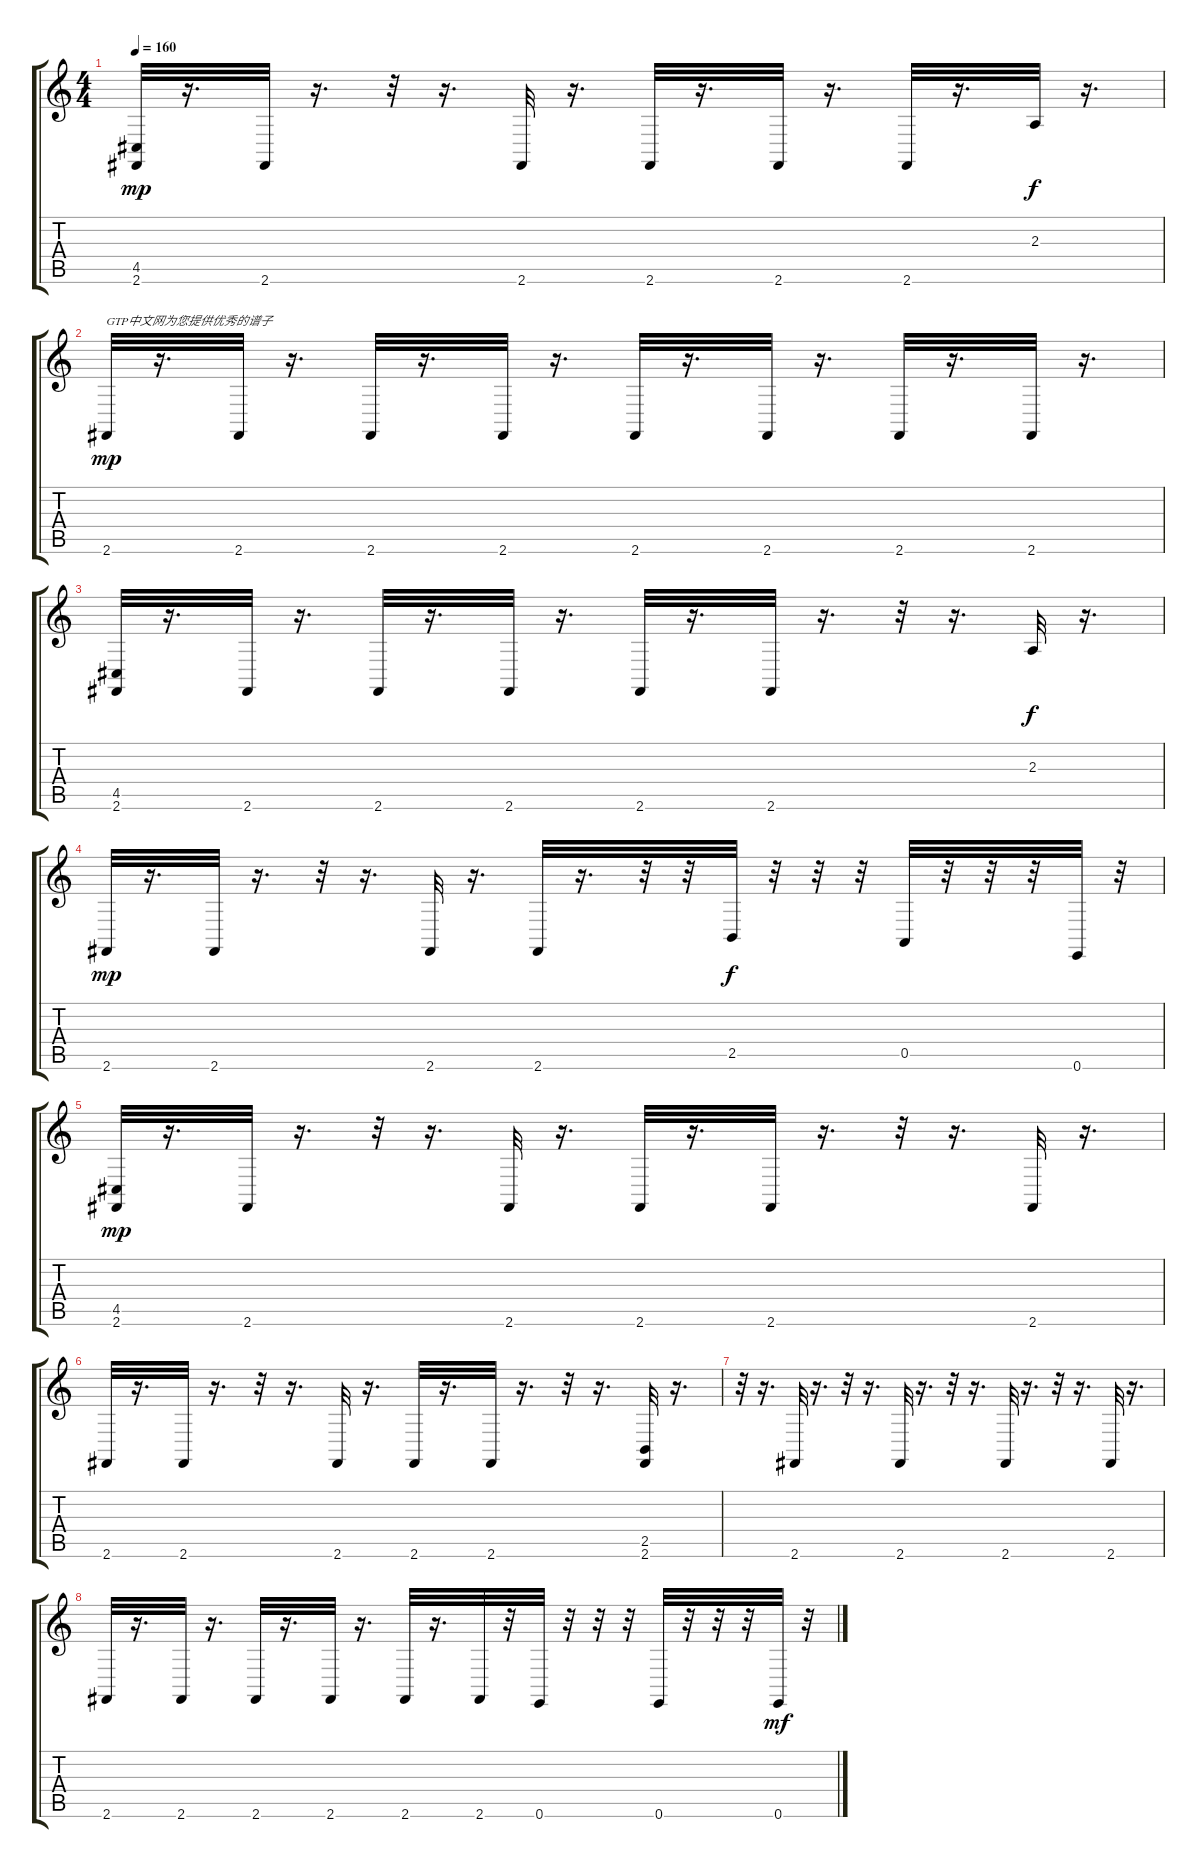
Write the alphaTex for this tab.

\track "" {instrument acousticgrandpiano}
\staff {score tabs}
\tuning (E4 B3 G3 D3 A2 E2) {hide}
\ts (4 4)
\tempo 160
\clef g2
\ks c
(4.5 2.6).32{dy mp} r.16{d} 2.6.32 r.16{d} r.32 r.16{d} 2.6.32 r.16{d} 2.6.32 r.16{d} 2.6.32 r.16{d} 2.6.32 r.16{d} 2.3.32{dy f} r.16{d} |
2.6.32{txt "GTP中文网为您提供优秀的谱子" dy mp} r.16{d} 2.6.32 r.16{d} 2.6.32 r.16{d} 2.6.32 r.16{d} 2.6.32 r.16{d} 2.6.32 r.16{d} 2.6.32 r.16{d} 2.6.32 r.16{d} |
(4.5 2.6).32 r.16{d} 2.6.32 r.16{d} 2.6.32 r.16{d} 2.6.32 r.16{d} 2.6.32 r.16{d} 2.6.32 r.16{d} r.32 r.16{d} 2.3.32{dy f} r.16{d} |
2.6.32{dy mp} r.16{d} 2.6.32 r.16{d} r.32 r.16{d} 2.6.32 r.16{d} 2.6.32 r.16{d} r.32 r.32 2.5.32{dy f} r.32 r.32 r.32 0.5.32 r.32 r.32 r.32 0.6.32 r.32 |
(4.5 2.6).32{dy mp} r.16{d} 2.6.32 r.16{d} r.32 r.16{d} 2.6.32 r.16{d} 2.6.32 r.16{d} 2.6.32 r.16{d} r.32 r.16{d} 2.6.32 r.16{d} |
2.6.32 r.16{d} 2.6.32 r.16{d} r.32 r.16{d} 2.6.32 r.16{d} 2.6.32 r.16{d} 2.6.32 r.16{d} r.32 r.16{d} (2.5 2.6).32 r.16{d} |
r.32 r.16{d} 2.6.32 r.16{d} r.32 r.16{d} 2.6.32 r.16{d} r.32 r.16{d} 2.6.32 r.16{d} r.32 r.16{d} 2.6.32 r.16{d} |
2.6.32 r.16{d} 2.6.32 r.16{d} 2.6.32 r.16{d} 2.6.32 r.16{d} 2.6.32 r.16{d} 2.6.32 r.32 0.6.32 r.32 r.32 r.32 0.6.32 r.32 r.32 r.32 0.6.32{dy mf} r.32
